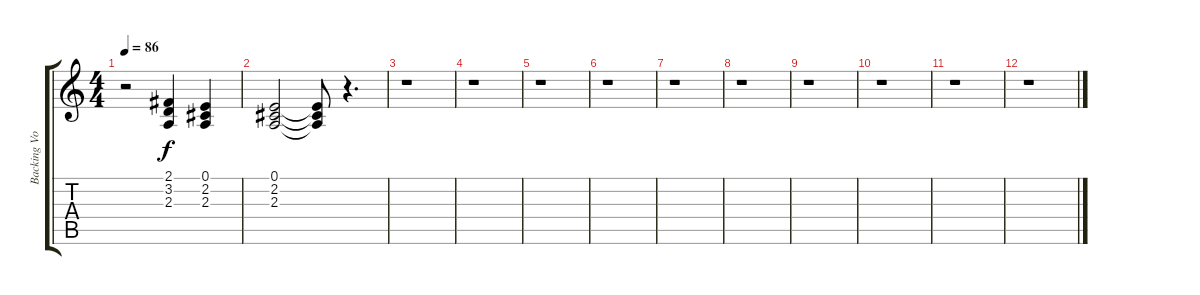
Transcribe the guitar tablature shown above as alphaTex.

\track ("Backing Vocal" "Backing Vo") {instrument choiraahs}
\staff {score tabs}
\tuning (E4 B3 G3 D3 A2 E2) {hide}
\ts (4 4)
\tempo 86
\clef g2
\ks c
r.2{dy f} (2.1 3.2 2.3).4 (0.1 2.2 2.3).4 |
(0.1 2.2 2.3).2 (0.1{t} 2.2{t} 2.3{t}).8 r.4{d} |
r.1 |
r.1 |
r.1 |
r.1 |
r.1 |
r.1 |
r.1 |
r.1 |
r.1 |
r.1
